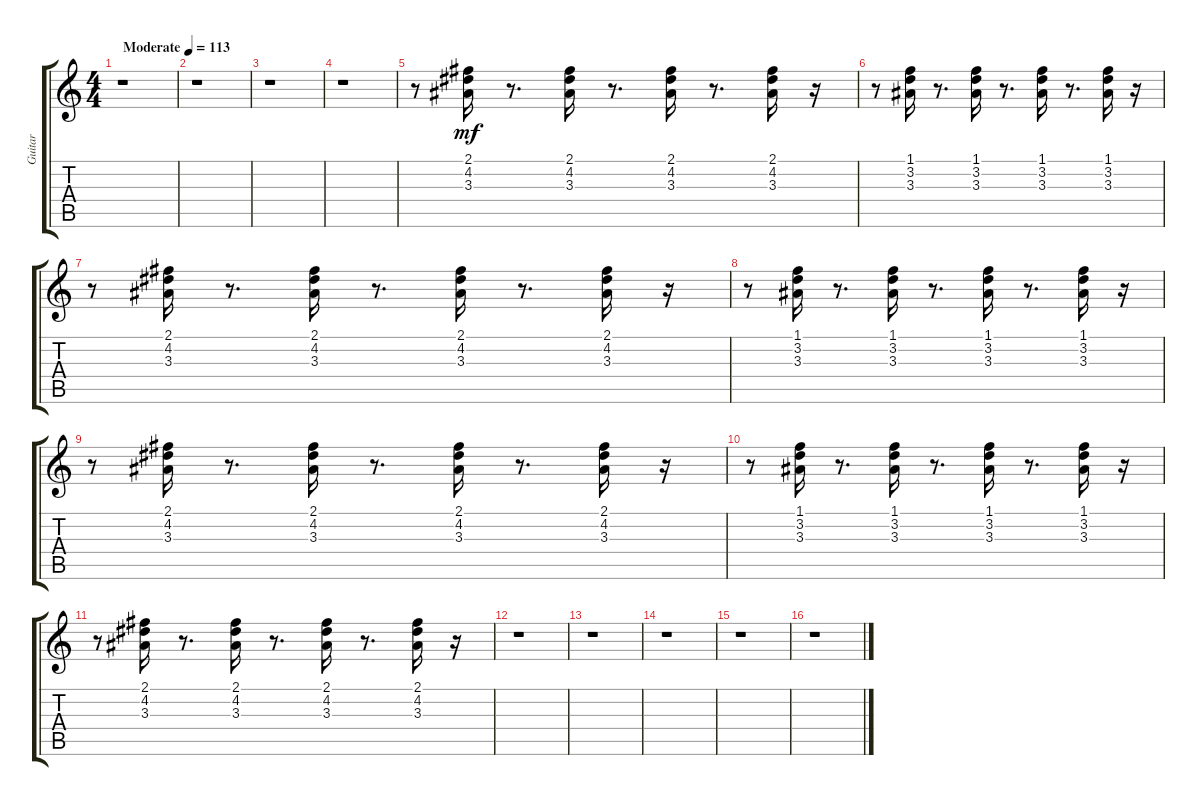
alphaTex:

\track ("Guitar" "Guitar") {instrument electricguitarclean}
\staff {score tabs}
\tuning (E4 B3 G3 D3 A2 E2) {hide}
\ts (4 4)
\tempo (113 "Moderate")
\clef g2
\ks c
r.1{dy mf instrument electricguitarclean} |
r.1 |
r.1 |
r.1 |
r.8 (2.1 4.2 3.3).16 r.8{d} (2.1 4.2 3.3).16 r.8{d} (2.1 4.2 3.3).16 r.8{d} (2.1 4.2 3.3).16 r.16 |
r.8 (1.1 3.2 3.3).16 r.8{d} (1.1 3.2 3.3).16 r.8{d} (1.1 3.2 3.3).16 r.8{d} (1.1 3.2 3.3).16 r.16 |
r.8 (2.1 4.2 3.3).16 r.8{d} (2.1 4.2 3.3).16 r.8{d} (2.1 4.2 3.3).16 r.8{d} (2.1 4.2 3.3).16 r.16 |
r.8 (1.1 3.2 3.3).16 r.8{d} (1.1 3.2 3.3).16 r.8{d} (1.1 3.2 3.3).16 r.8{d} (1.1 3.2 3.3).16 r.16 |
r.8 (2.1 4.2 3.3).16 r.8{d} (2.1 4.2 3.3).16 r.8{d} (2.1 4.2 3.3).16 r.8{d} (2.1 4.2 3.3).16 r.16 |
r.8 (1.1 3.2 3.3).16 r.8{d} (1.1 3.2 3.3).16 r.8{d} (1.1 3.2 3.3).16 r.8{d} (1.1 3.2 3.3).16 r.16 |
r.8 (2.1 4.2 3.3).16 r.8{d} (2.1 4.2 3.3).16 r.8{d} (2.1 4.2 3.3).16 r.8{d} (2.1 4.2 3.3).16 r.16 |
r.1 |
r.1 |
r.1 |
r.1 |
r.1
